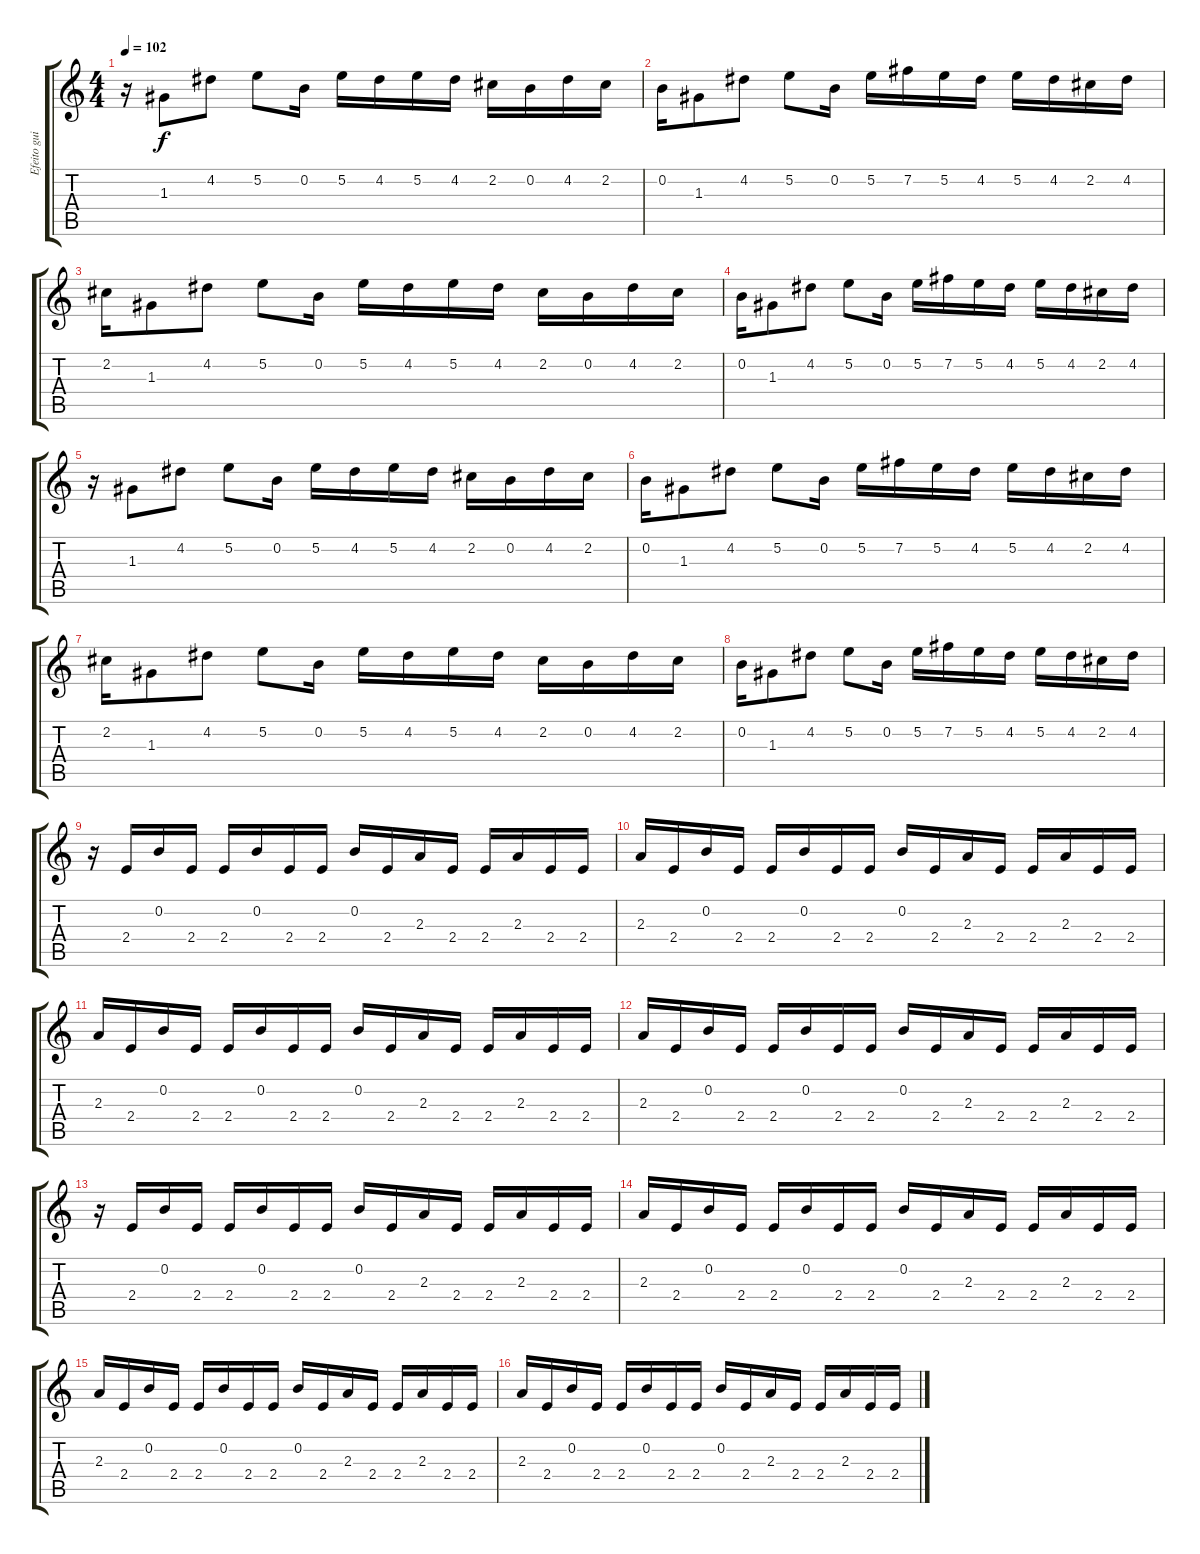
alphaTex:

\track ("Efeito guitarra" "Efeito gui") {instrument overdrivenguitar}
\staff {score tabs}
\tuning (E4 B3 G3 D3 A2 E2) {hide}
\ts (4 4)
\tempo 102
\clef g2
\ks c
r.16{dy f} 1.3.8 4.2.8 5.2.8 0.2.16 5.2.16 4.2.16 5.2.16 4.2.16 2.2.16 0.2.16 4.2.16 2.2.16 |
0.2.16 1.3.8 4.2.8 5.2.8 0.2.16 5.2.16 7.2.16 5.2.16 4.2.16 5.2.16 4.2.16 2.2.16 4.2.16 |
2.2.16 1.3.8 4.2.8 5.2.8 0.2.16 5.2.16 4.2.16 5.2.16 4.2.16 2.2.16 0.2.16 4.2.16 2.2.16 |
0.2.16 1.3.8 4.2.8 5.2.8 0.2.16 5.2.16 7.2.16 5.2.16 4.2.16 5.2.16 4.2.16 2.2.16 4.2.16 |
r.16 1.3.8 4.2.8 5.2.8 0.2.16 5.2.16 4.2.16 5.2.16 4.2.16 2.2.16 0.2.16 4.2.16 2.2.16 |
0.2.16 1.3.8 4.2.8 5.2.8 0.2.16 5.2.16 7.2.16 5.2.16 4.2.16 5.2.16 4.2.16 2.2.16 4.2.16 |
2.2.16 1.3.8 4.2.8 5.2.8 0.2.16 5.2.16 4.2.16 5.2.16 4.2.16 2.2.16 0.2.16 4.2.16 2.2.16 |
0.2.16 1.3.8 4.2.8 5.2.8 0.2.16 5.2.16 7.2.16 5.2.16 4.2.16 5.2.16 4.2.16 2.2.16 4.2.16 |
r.16 2.4.16 0.2.16 2.4.16 2.4.16 0.2.16 2.4.16 2.4.16 0.2.16 2.4.16 2.3.16 2.4.16 2.4.16 2.3.16 2.4.16 2.4.16 |
2.3.16 2.4.16 0.2.16 2.4.16 2.4.16 0.2.16 2.4.16 2.4.16 0.2.16 2.4.16 2.3.16 2.4.16 2.4.16 2.3.16 2.4.16 2.4.16 |
2.3.16 2.4.16 0.2.16 2.4.16 2.4.16 0.2.16 2.4.16 2.4.16 0.2.16 2.4.16 2.3.16 2.4.16 2.4.16 2.3.16 2.4.16 2.4.16 |
2.3.16 2.4.16 0.2.16 2.4.16 2.4.16 0.2.16 2.4.16 2.4.16 0.2.16 2.4.16 2.3.16 2.4.16 2.4.16 2.3.16 2.4.16 2.4.16 |
r.16 2.4.16 0.2.16 2.4.16 2.4.16 0.2.16 2.4.16 2.4.16 0.2.16 2.4.16 2.3.16 2.4.16 2.4.16 2.3.16 2.4.16 2.4.16 |
2.3.16 2.4.16 0.2.16 2.4.16 2.4.16 0.2.16 2.4.16 2.4.16 0.2.16 2.4.16 2.3.16 2.4.16 2.4.16 2.3.16 2.4.16 2.4.16 |
2.3.16 2.4.16 0.2.16 2.4.16 2.4.16 0.2.16 2.4.16 2.4.16 0.2.16 2.4.16 2.3.16 2.4.16 2.4.16 2.3.16 2.4.16 2.4.16 |
2.3.16 2.4.16 0.2.16 2.4.16 2.4.16 0.2.16 2.4.16 2.4.16 0.2.16 2.4.16 2.3.16 2.4.16 2.4.16 2.3.16 2.4.16 2.4.16
